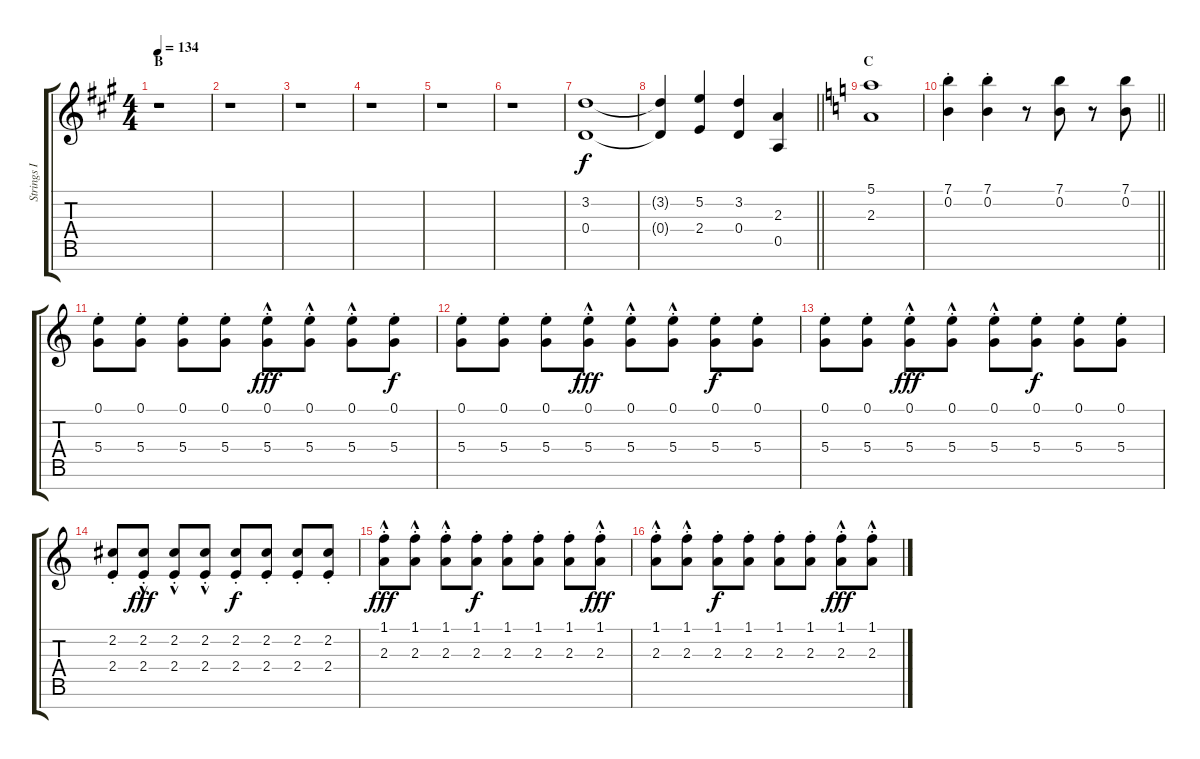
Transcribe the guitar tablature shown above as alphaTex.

\track ("Strings I" "Strings I") {instrument stringensemble1}
\staff {score tabs}
\tuning (E5 B4 G4 D4 A3 E3 B2) {hide}
\ts (4 4)
\section ("" "B")
\tempo 134
\clef g2
\ks a
r.1{dy f} |
r.1 |
r.1 |
r.1 |
r.1 |
r.1 |
(3.2 0.4).1 |
\barLineRight lightlight
(3.2{t} 0.4{t}).4 (5.2 2.4).4 (3.2 0.4).4 (2.3 0.5).4 |
\section ("" "C")
\ks c
(5.1 2.3).1 |
\barLineRight lightlight
(7.1{st} 0.2{st}).4 (7.1{st} 0.2{st}).4 r.8 (7.1 0.2).8 r.8 (7.1 0.2).8 |
(0.1{st} 5.4{st}).8 (0.1{st} 5.4{st}).8 (0.1{st} 5.4{st}).8 (0.1{st} 5.4{st}).8 (0.1{hac st} 5.4{hac st}).8{dy fff} (0.1{hac st} 5.4{hac st}).8 (0.1{hac st} 5.4{hac st}).8 (0.1{st} 5.4{st}).8{dy f} |
(0.1{st} 5.4{st}).8 (0.1{st} 5.4{st}).8 (0.1{st} 5.4{st}).8 (0.1{hac st} 5.4{hac st}).8{dy fff} (0.1{hac st} 5.4{hac st}).8 (0.1{hac st} 5.4{hac st}).8 (0.1{st} 5.4{st}).8{dy f} (0.1{st} 5.4{st}).8 |
(0.1{st} 5.4{st}).8 (0.1{st} 5.4{st}).8 (0.1{hac st} 5.4{hac st}).8{dy fff} (0.1{hac st} 5.4{hac st}).8 (0.1{hac st} 5.4{hac st}).8 (0.1{st} 5.4{st}).8{dy f} (0.1{st} 5.4{st}).8 (0.1{st} 5.4{st}).8 |
(2.2{st} 2.4{st}).8 (2.2{hac st} 2.4{hac st}).8{dy fff} (2.2{hac st} 2.4{hac st}).8 (2.2{hac st} 2.4{hac st}).8 (2.2{st} 2.4{st}).8{dy f} (2.2{st} 2.4{st}).8 (2.2{st} 2.4{st}).8 (2.2{st} 2.4{st}).8 |
(1.1{hac st} 2.3{hac st}).8{dy fff} (1.1{hac st} 2.3{hac st}).8 (1.1{hac st} 2.3{hac st}).8 (1.1{st} 2.3{st}).8{dy f} (1.1{st} 2.3{st}).8 (1.1{st} 2.3{st}).8 (1.1{st} 2.3{st}).8 (1.1{hac st} 2.3{hac st}).8{dy fff} |
(1.1{hac st} 2.3{hac st}).8 (1.1{hac st} 2.3{hac st}).8 (1.1{st} 2.3{st}).8{dy f} (1.1{st} 2.3{st}).8 (1.1{st} 2.3{st}).8 (1.1{st} 2.3{st}).8 (1.1{hac st} 2.3{hac st}).8{dy fff} (1.1{hac st} 2.3{hac st}).8
